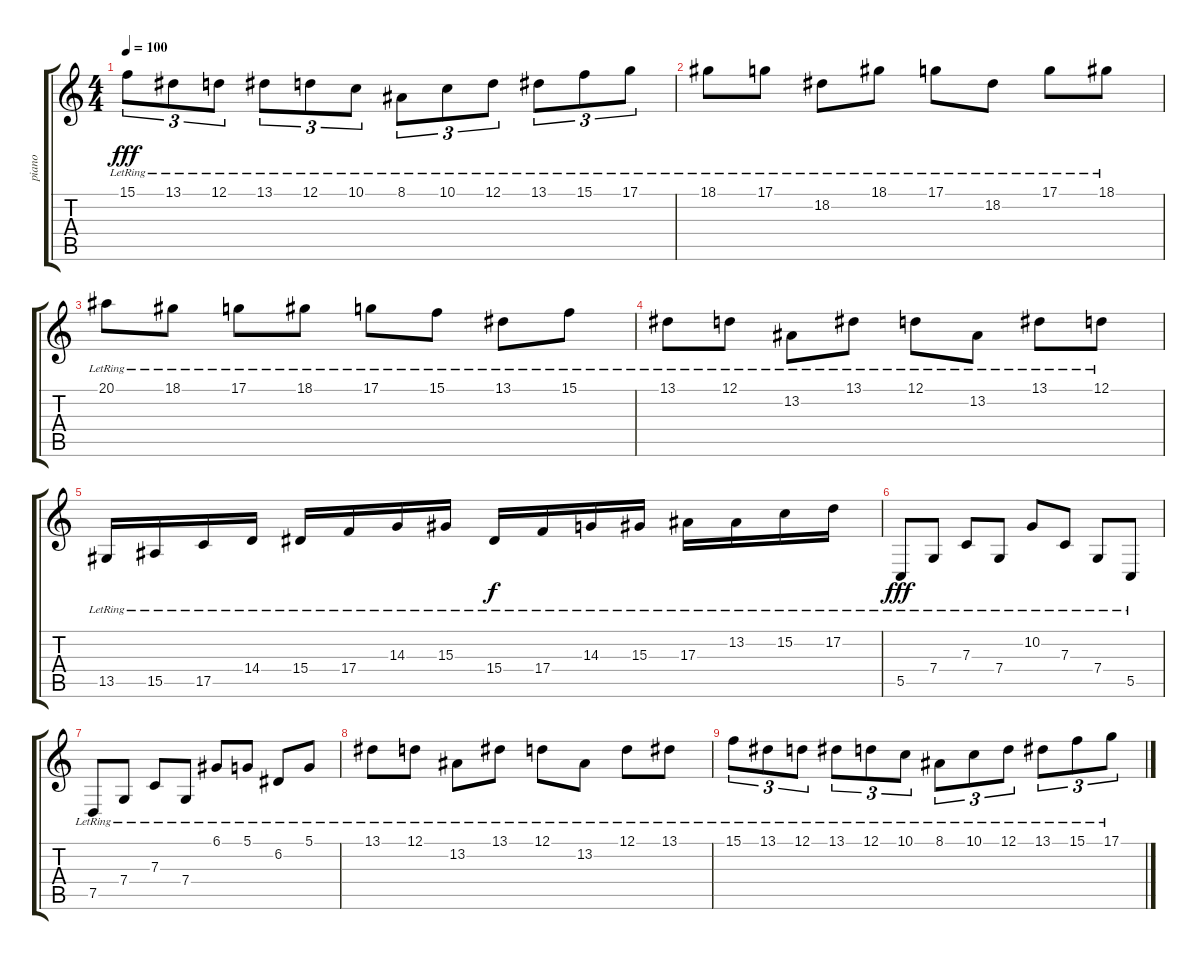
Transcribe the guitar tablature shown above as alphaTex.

\track ("piano" "piano") {instrument acousticgrandpiano}
\staff {score tabs}
\tuning (D4 A3 F3 C3 G2 C2) {hide}
\ts (4 4)
\tempo 100
\clef g2
\ks c
15.1{lr}.8{tu (3 2) dy fff} 13.1{lr}.8{tu (3 2)} 12.1{lr}.8{tu (3 2)} 13.1{lr}.8{tu (3 2)} 12.1{lr}.8{tu (3 2)} 10.1{lr}.8{tu (3 2)} 8.1{lr}.8{tu (3 2)} 10.1{lr}.8{tu (3 2)} 12.1{lr}.8{tu (3 2)} 13.1{lr}.8{tu (3 2)} 15.1{lr}.8{tu (3 2)} 17.1{lr}.8{tu (3 2)} |
18.1{lr}.8 17.1{lr}.8 18.2{lr}.8 18.1{lr}.8 17.1{lr}.8 18.2{lr}.8 17.1{lr}.8 18.1{lr}.8 |
20.1{lr}.8 18.1{lr}.8 17.1{lr}.8 18.1{lr}.8 17.1{lr}.8 15.1{lr}.8 13.1{lr}.8 15.1{lr}.8 |
13.1{lr}.8 12.1{lr}.8 13.2{lr}.8 13.1{lr}.8 12.1{lr}.8 13.2{lr}.8 13.1{lr}.8 12.1{lr}.8 |
13.5{lr}.16 15.5{lr}.16 17.5{lr}.16 14.4{lr}.16 15.4{lr}.16 17.4{lr}.16 14.3{lr}.16 15.3{lr}.16 15.4{lr}.16{dy f} 17.4{lr}.16 14.3{lr}.16 15.3{lr}.16 17.3{lr}.16 13.2{lr}.16 15.2{lr}.16 17.2{lr}.16 |
5.5{lr}.8{dy fff} 7.4{lr}.8 7.3{lr}.8 7.4{lr}.8 10.2{lr}.8 7.3{lr}.8 7.4{lr}.8 5.5{lr}.8 |
7.5{lr}.8 7.4{lr}.8 7.3{lr}.8 7.4{lr}.8 6.1{lr}.8 5.1{lr}.8 6.2{lr}.8 5.1{lr}.8 |
13.1{lr}.8 12.1{lr}.8 13.2{lr}.8 13.1{lr}.8 12.1{lr}.8 13.2{lr}.8 12.1{lr}.8 13.1{lr}.8 |
15.1{lr}.8{tu (3 2)} 13.1{lr}.8{tu (3 2)} 12.1{lr}.8{tu (3 2)} 13.1{lr}.8{tu (3 2)} 12.1{lr}.8{tu (3 2)} 10.1{lr}.8{tu (3 2)} 8.1{lr}.8{tu (3 2)} 10.1{lr}.8{tu (3 2)} 12.1{lr}.8{tu (3 2)} 13.1{lr}.8{tu (3 2)} 15.1{lr}.8{tu (3 2)} 17.1{lr}.8{tu (3 2)}
